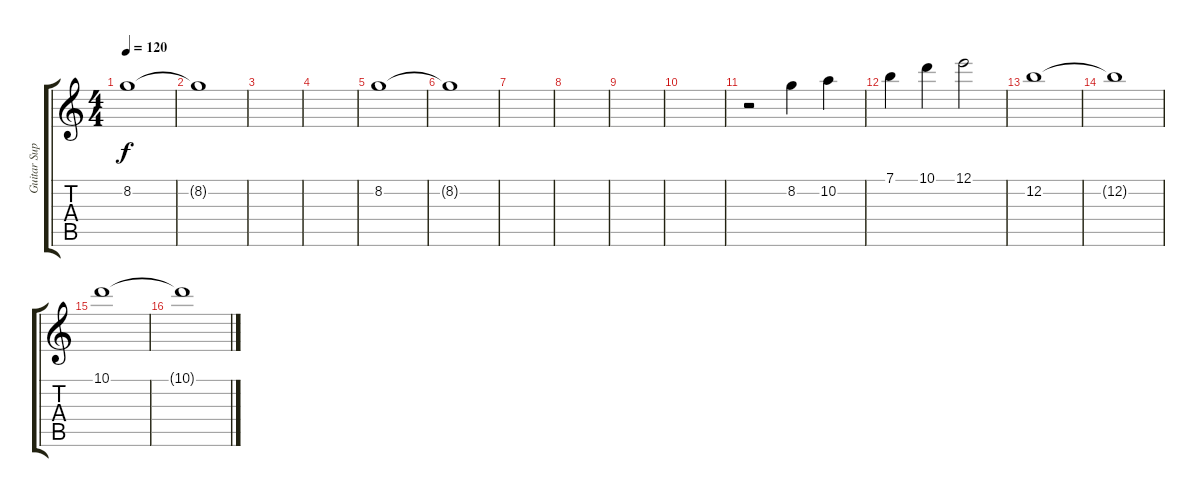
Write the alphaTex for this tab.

\track ("Guitar Sup" "Guitar Sup") {instrument electricguitarjazz}
\staff {score tabs}
\tuning (E4 B3 G3 D3 A2 E2) {hide}
\ts (4 4)
\tempo 120
\clef g2
\ks c
8.2.1{dy f} |
8.2{t}.1 |
|
|
8.2.1 |
8.2{t}.1 |
|
|
|
|
r.2 8.2.4 10.2.4 |
7.1.4 10.1.4 12.1.2 |
12.2.1 |
12.2{t}.1 |
10.1.1 |
10.1{t}.1
